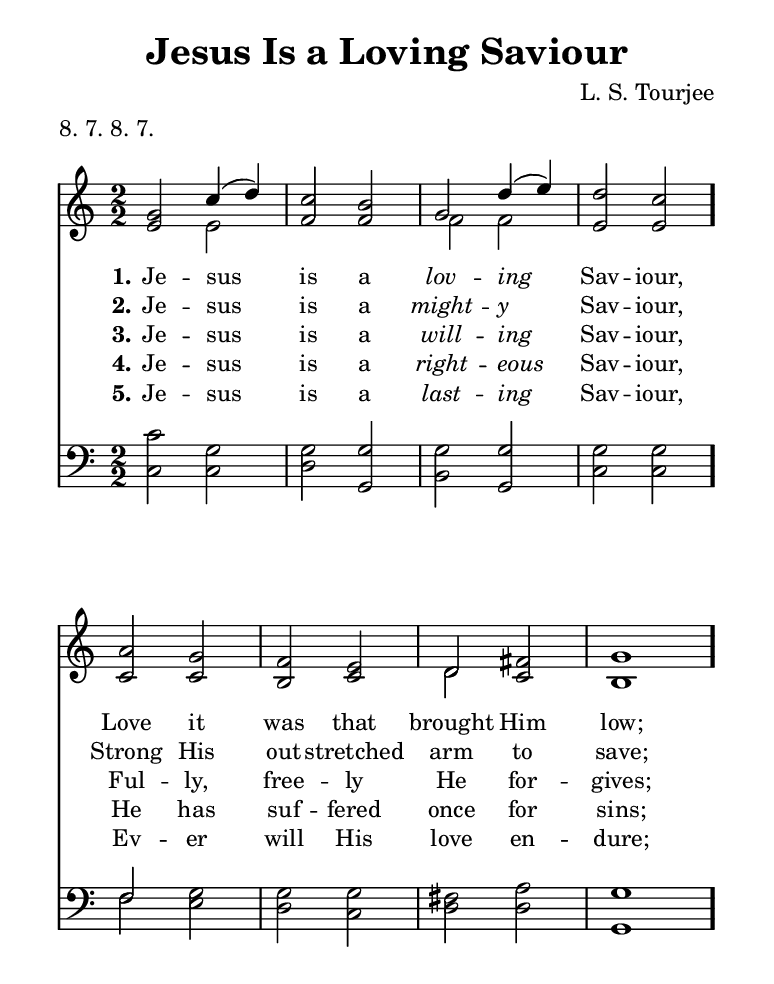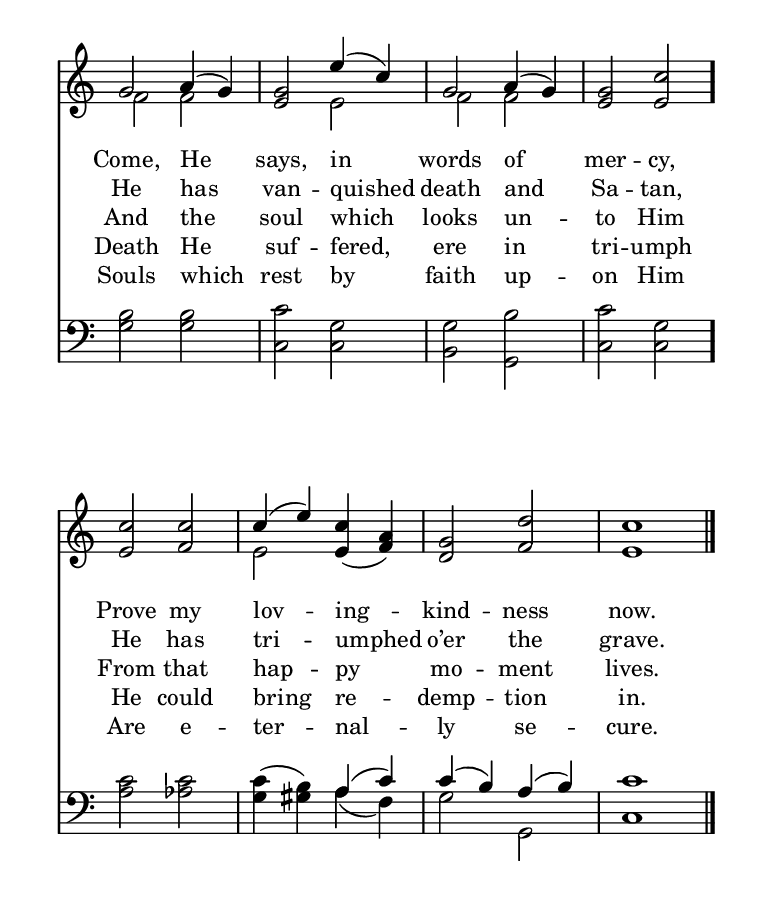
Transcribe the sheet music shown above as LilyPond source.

\include "common/global.ily"
\paper {
  \include "common/paper.ily"
  ragged-bottom = ##t
  ragged-last-bottom = ##t
  systems-per-page = #(cond (is-eogsized 2) (#t #f))
  system-system-spacing.padding = 11
}

\header{
  %gospel
  hymnnumber = "22"
  title = "Jesus Is a Loving Saviour"
  tunename = "Wellesley"
  meter = "8. 7. 8. 7."
  poet = ""
  composer = "L. S. Tourjee"
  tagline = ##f
}

% for fermata in MIDI
ta = { \tempo 2=76 }
tb = { \tempo 2=38 }

patternAA = { c2 c4( c4) | c2 c2 } %
patternAB = { c2 c2 }
patternAC = { c2 c4( c4) | c2 c4( c4) | c2 c4( c4) | c2 c2} %
patternAD = { c2 c2 | c4( c4) c4( c4) | c2 c2 | c1 } %
patternAE = { c2 c2 | c2 c4( c4) | c2 c2 | c1 } %
patternAF = { c2 c2 | c4( c4) c4( c4) | c4( c4) c4( c4) | c1 } %
patternAG = { c2 c2 | c2 c2 | c2 c2 | c1 }

global = {
  \include "common/overrides.ily"
  \override Staff.TimeSignature.style = #'numbered
  \time 2/2
  \override Score.MetronomeMark.transparent = ##t % hide all fermata changes too
  \ta
  \key c \major
  \autoBeamOff
}

notesSoprano = {
\global
\relative c'' {

  \changePitch \patternAA { g c d | c b     | g d' e | d c }
  \changePitch \patternAG { a g   | f e     | d fis  | g   }
  \changePitch \patternAC { g a g | g e' c  | g a g  | g c }
  \changePitch \patternAD { c c   | c e c a | g d'   | c   }

  \bar "|."

}
}

notesAlto = {
\global
\relative e' {

  \changePitch \patternAB { e e | f f   | f f | e e }
  \changePitch \patternAG { c c | b c   | d c | b   }
  \changePitch \patternAB { f' f | e e   | f f | e e }
  \changePitch \patternAE { e f | e e f | d f | e   }

}
}

notesTenor = {
\global
\relative a {

  \changePitch \patternAB { c g | g g     | g g     | g g }
  \changePitch \patternAG { f g | g g     | fis a   | g   }
  \changePitch \patternAB { b b | c g     | g b     | c g }
  \changePitch \patternAF { c c | c b a c | c b a b | c   }

}
}

notesBass = {
\global
\relative f {

  \changePitch \patternAB { c c    | d g,      | b g  | c c }
  \changePitch \patternAG { f e    | d c       | d d  | g,  }
  \changePitch \patternAB { g' g   | c, c      | b g  | c c }
  \changePitch \patternAD { a' aes | g gis a f | g g, | c   }

}
}

wordsA = \lyricmode {
\set stanza = "1."

Je -- sus is a { \italicsOn } lov -- ing { \italicsOff } Sav -- iour, \bar "."
Love it was that brought Him low; \bar "." \eogbreak
Come, He says, in words of mer -- cy, \bar "."
Prove my lov -- ing -- kind -- ness now. \bar "." \eogbreak

}

wordsB = \lyricmode {
\set stanza = "2."

Je -- sus is a { \italicsOn } might -- y { \italicsOff } Sav -- iour,
Strong His out -- stretched arm to save;
He has van -- quished death and Sa -- tan,
He has tri -- umphed o’er the grave.

}

wordsC = \lyricmode {
\set stanza = "3."

Je -- sus is a { \italicsOn } will -- ing { \italicsOff } Sav -- iour,
Ful -- ly, free -- ly He for -- gives;
And the soul which looks un -- to Him
From that hap -- py mo -- ment lives.

}

wordsD = \lyricmode {
\set stanza = "4."

Je -- sus is a { \italicsOn } right -- eous { \italicsOff } Sav -- iour,
He has suf -- fered once for sins;
Death He suf -- fered, ere in tri -- umph
He could bring re -- demp -- tion in.

}

wordsE = \lyricmode {
\set stanza = "5."

Je -- sus is a { \italicsOn } last -- ing { \italicsOff } Sav -- iour,
Ev -- er will His love en -- dure;
Souls which rest by faith up -- on Him
Are e -- ter -- nal -- ly se -- cure.

}

\score {
  \context ChoirStaff <<
    \context Staff = upper <<
      \set Staff.autoBeaming = ##f
      \set ChoirStaff.systemStartDelimiter = #'SystemStartBar
      \set ChoirStaff.printPartCombineTexts = ##f
      \partcombine #'(2 . 11) \notesSoprano \notesAlto
      \context NullVoice = sopranos { \voiceOne << \notesSoprano >> }
      \context Lyrics = one   \lyricsto sopranos \wordsA
      \context Lyrics = two   \lyricsto sopranos \wordsB
      \context Lyrics = three \lyricsto sopranos \wordsC
      \context Lyrics = four  \lyricsto sopranos \wordsD
      \context Lyrics = five  \lyricsto sopranos \wordsE
    >>
    \context Staff = men <<
      \set Staff.autoBeaming = ##f
      \clef bass
      \set ChoirStaff.printPartCombineTexts = ##f
      \partcombine #'(2 . 11) \notesTenor \notesBass
    >>
  >>
  \layout {
    \include "common/layout.ily"
  }
  #(cond ((ly:get-option 'eog-midi-permitted) #{ \midi{
    \include "common/midi.ily"
  } #}))
}

\version "2.19.49"  % necessary for upgrading to future LilyPond versions.

% vi:set et ts=2 sw=2 ai nocindent syntax=lilypond:
